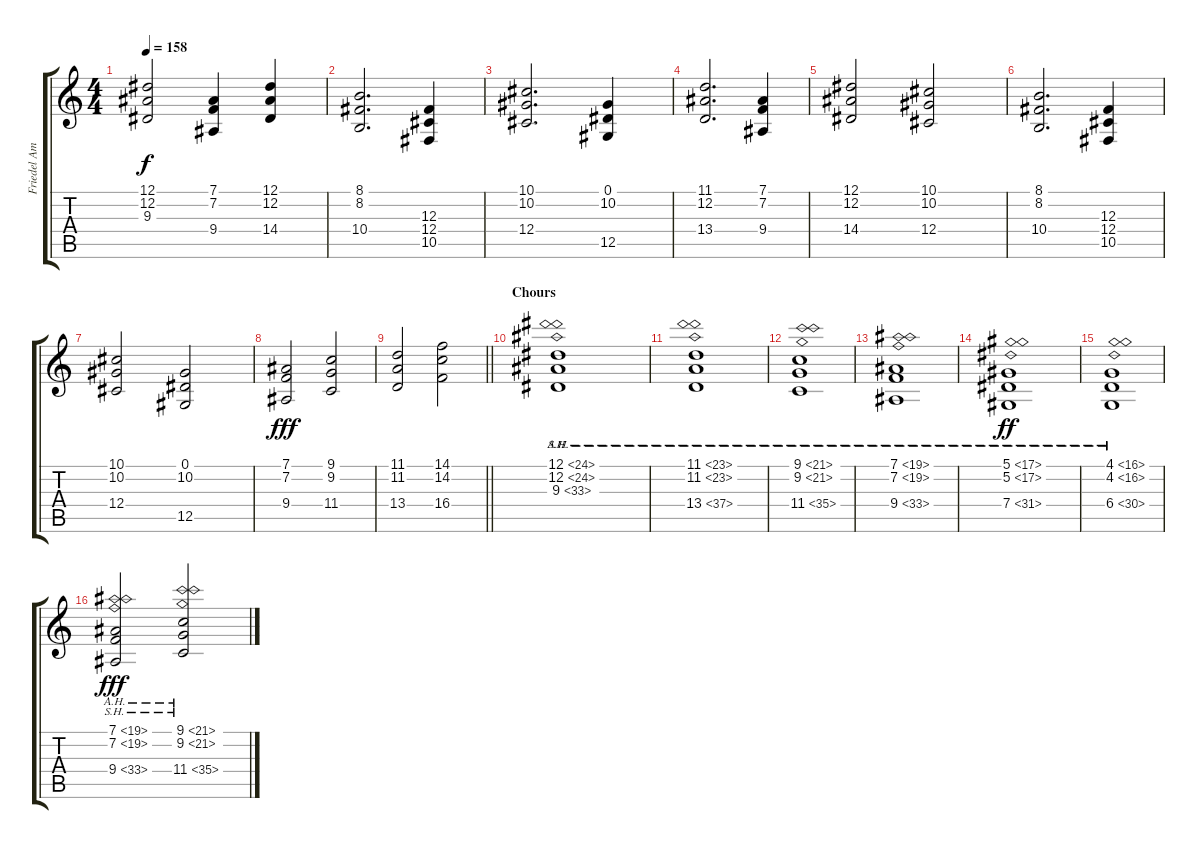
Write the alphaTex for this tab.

\track ("Friedel Amon" "Friedel Am") {instrument synthstrings1}
\staff {score tabs}
\tuning (Eb4 Bb3 Gb3 Db3 Ab2 Eb2) {hide}
\ts (4 4)
\tempo 158
\clef g2
\ks c
(12.1 12.2 9.3).2{dy f} (7.1 7.2 9.4).4 (12.1 12.2 14.4).4 |
(8.1 8.2 10.4).2{d} (12.3 12.4 10.5).4 |
(10.1 10.2 12.4).2{d} (0.1 10.2 12.5).4 |
(11.1 12.2 13.4).2{d} (7.1 7.2 9.4).4 |
(12.1 12.2 14.4).2 (10.1 10.2 12.4).2 |
(8.1 8.2 10.4).2{d} (12.3 12.4 10.5).4 |
(10.1 10.2 12.4).2 (0.1 10.2 12.5).2 |
(7.1 7.2 9.4).2{dy fff} (9.1 9.2 11.4).2 |
\barLineRight lightlight
(11.1 11.2 13.4).2 (14.1 14.2 16.4).2 |
\section ("" "Chours")
(12.1{sh 12} 12.2{sh 12} 9.3{ah 24}).1{volume 7} |
(11.1{sh 12} 11.2{sh 12} 13.4{ah 24}).1 |
(9.1{sh 12} 9.2{sh 12} 11.4{ah 24}).1 |
(7.1{sh 12} 7.2{sh 12} 9.4{ah 24}).1 |
(5.1{sh 12} 5.2{sh 12} 7.4{ah 24}).1{dy ff} |
(4.1{sh 12} 4.2{sh 12} 6.4{ah 24}).1 |
(7.1{sh 12} 7.2{sh 12} 9.4{ah 24}).2{dy fff} (9.1{sh 12} 9.2{sh 12} 11.4{ah 24}).2
